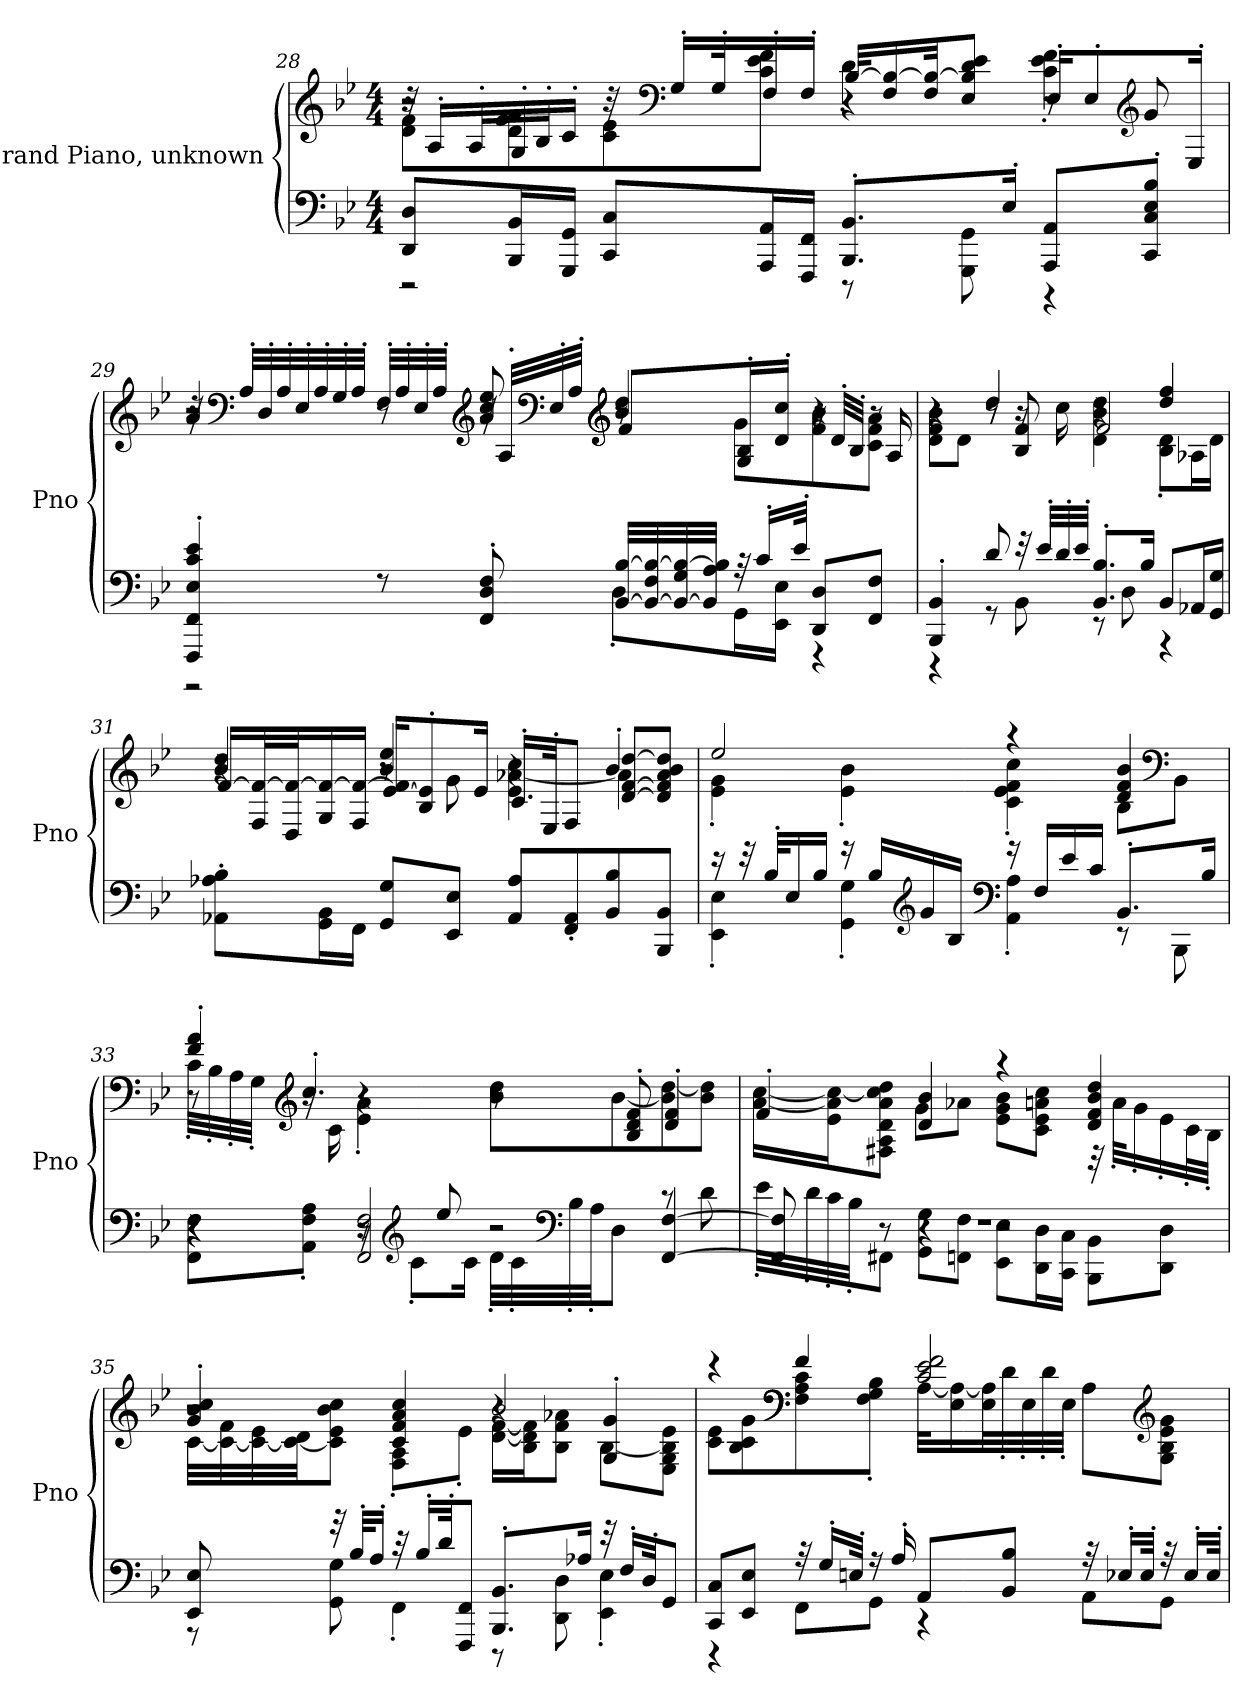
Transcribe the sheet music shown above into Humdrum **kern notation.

**kern	**kern
*part1	*part1
*staff2	*staff1
*I"Grand Piano, unknown	*
*I'Pno	*
!!LO:LB:g=z
*clefF4	*clefG2
*k[b-e-]	*k[b-e-]
*M4/4	*M4/4
=28	=28
*^	*^
*	*	*	*^
8DD/ 8D/L	2r	2r	8d\ 8f\L	32r
.	.	.	.	16A'/LL
.	.	.	.	32A'/L
16BBB-/ 16BB-/L	.	.	8d\ 8f\ 8g\	32G'/
.	.	.	.	32B-'/J
16GGG/ 16GG/JJ	.	.	.	16c'/JJ
8CC/ 8C/L	.	.	8c\ 8e-\	32r
*	*	*clefF4	*	*
.	.	.	.	16G'/LL
.	.	.	.	32G'/K
16AAA/ 16AA/L	.	.	8c\ 8e-\ 8f\J	16F'/
16FFF/ 16FF/JJ	.	.	.	16F'/JJ
8.BBB-/' 8.BB-/'L	8r	4r	4d'\	[32B-/KLL
.	.	.	.	16F/ 16B-/_
.	.	.	.	32F/ 32B-/_JK
.	8GGG\ 8GG\	.	.	8E-/ 8B-/] 8d/ 8e-/J
16E-'/Jk	.	.	.	.
8AAA/ 8AA/L	4r	8r	4c\' 4e-\' 4f\'	16E-'/KL
.	.	.	.	8E-'/
*	*	*clefG2	*	*
8CC/' 8C/' 8E-/' 8B-/'J	.	8g/	.	.
.	.	.	.	16E-'/Jk
!!LO:LB:g=z	!!	!!
=29	=29	=29	=29	=29
4FFF/' 4FF/' 4E-/' 4c/' 4e-/'	2r	4a/	2r	32r
*	*	*clefF4	*	*
.	.	.	.	32A'/LLL
.	.	.	.	32D'/
.	.	.	.	32A'/
.	.	.	.	32E-'/
.	.	.	.	32A'/
.	.	.	.	32G'/
.	.	.	.	32A'/JJJ
8r	.	8r	.	32F'/LLL
.	.	.	.	32A'/
.	.	.	.	32E-'/
.	.	.	.	32A'/JJJ
*	*	*clefG2	*	*
8FF/' 8D/' 8F/'	.	8a/ 8cc/ 8ee-/	.	32r
.	.	.	.	32A'/LLL
*	*	*clefF4	*	*
.	.	.	.	32E-'/
.	.	.	.	32A'/JJJ
*	*	*clefG2	*	*
[32BB-/ [32B-/LLL	8D'\L	4b-/ 4dd/	8r	8f/L
32BB-/_ 32F/ 32B-/_	.	.	.	.
32BB-/_ 32G/ 32B-/_	.	.	.	.
32BB-/] 32A/ 32B-/]JJJ	.	.	.	.
32r	16GG\L	.	8g\L	16G/' 16B-/'L
16c'/LL	.	.	.	.
.	16EE-\ 16E-\JJ	.	.	16d/' 16cc/'JJ
32e-'/JJk	.	.	.	.
8DD/ 8D/L	4r	4r	8f\ 8b-\	16r
.	.	.	.	32d'/LLL
.	.	.	.	32B-'/JJJ
8FF/ 8F/J	.	.	8c\ 8f\ 8a\J	16r
.	.	.	.	16A/
!!LO:LB:g=z	!!	!!
=30	=30	=30	=30	=30
4BBB-/' 4BB-/'	4r	4r	8d\ 8f\ 8b-\L	4r
.	.	.	8d\J	.
8d/	8r	4dd/	8r	8r
32r	8BB-\	.	16r	8B-/ 8f/
32e-'/LLL	.	.	.	.
32d'/	.	.	16cc\	.
32e-'/JJJ	.	.	.	.
8.BB-/' 8.B-/'L	8r	4r	4d\ 4b-\ 4dd\	2f/
.	8D\	.	.	.
16B-/Jk	.	.	.	.
8BB-/L	4r	4dd/ 4ff/	8B-\' 8d\'L	.
16AA-X/L	.	.	16A-X\L	.
16GG/ 16G/JJ	.	.	16d\JJ	.
*v	*v	*	*	*
=31	=31	=31	=31
8AA-X\' 8A-X\' 8B-\'L	4b-/ 4dd/	4r	[16f/LL
.	.	.	32F/ 32f/_L
.	.	.	32D/ 32f/_J
16GG\ 16BB-\L	.	.	16G/ 16f/_
16FF\JJ	.	.	16F/ 16f/_JJ
8GG/ 8G/L	4b-/ 4ee-/	8r	[16e-/ 16f/]KL
.	.	.	8B-/' 8e-/]'
8EE-/ 8E-/J	.	8g\	.
.	.	.	16e-/Jk
8AA-/ 8A-/L	4r	4e-\ [4a-X\ 4cc\	16.c'/LL
.	.	.	32E-'/JK
8FF/' 8AA-/'	.	.	8F/J
8BB-/ 8B-/	4b-'/	4a-\]	[8d/ [8f/ [8dd/L
8BBB-/ 8BB-/J	.	.	8d/] 8f/] 8a-/ 8b-/ 8dd/]J
*	*	*v	*v
!!LO:PB:g=z
=32	=32	=32
*^	*	*
16r	4EE-\' 4E-\'	2ee-/	4e-\' 4g\'
32r	.	.	.
32B-'/KLL	.	.	.
16E-/	.	.	.
16B-/JJ	.	.	.
16r	4GG\' 4G\'	.	4e-\' 4b-\'
16B-/LL	.	.	.
*clefG2	*	*	*
16g/	.	.	.
16B-/JJ	.	.	.
*clefF4	*	*	*
16r	4AA\' 4A\'	4r	4c\' 4e-\' 4f\' 4cc\'
16F/LL	.	.	.
16e-/	.	.	.
16c/JJ	.	.	.
8.BB-'/L	8r	4d/ 4f/ 4b-/	8B-\L
*	*	*clefF4	*
.	8BBB-\	.	8BB-\J
16B-/Jk	.	.	.
!!LO:LB:g=z
=33	=33	=33	=33
*	*^	*	*^
4r	8FF\ 8F\L	4r	8r	32c'\LLL	4f/' 4a/'
.	.	.	.	32B-'\	.
.	.	.	.	32A'\	.
.	.	.	.	32G'\JJJ	.
*	*	*	*clefG2	*	*
.	8AA\' 8F\' 8A\'J	.	4.cc'/	16r	.
.	.	.	.	16c\	.
8r	16r	2FF/ 2F/	.	4e-\' 4a\'	4r
*clefG2	*	*	*	*	*
.	8c'\L	.	.	.	.
8ee-/	.	.	.	.	.
.	16c\Jk	.	.	.	.
2r	32d'\LLL	.	2r	8b-\ 8dd\L	8r
.	32c'\	.	.	.	.
*clefF4	*	*	*	*	*
.	32B-'\	.	.	.	.
.	32A'\JJ	.	.	.	.
.	8D\J	.	.	[8b-\	8B-/' 8d/' 8f/'
.	8r	[4FF/ [4F/	.	8b-\] [8dd\	4d/' 4f/'
.	8d\	.	.	8b-\ 8dd\]J	.
*	*	*	*	*v	*v
!!LO:LB:g=z
=34	=34	=34	=34	=34
1r	32e-'\LLL	8FF/] 8F/]	4f'/	[16a\ [16cc\LL
.	32d'\	.	.	.
.	32c'\	.	.	16e-\ 16a\] 16cc\_J
.	32B-'\JJ	.	.	.
.	8FF#X\J	8r	.	8F#X\ 8A\ 8d\ 8a\ 8cc\] 8dd\J
.	8GG\ 8G\L	4r	4d/ 4b-/	8g\L
.	8FFn\ 8F\J	.	.	8a-X\J
.	8EE-\ 8E-\L	2r	4r	8e-\ 8g\ 8b-\L
.	16DD\ 16D\L	.	.	8c\ 8e-\ 8an\ 8cc\J
.	16CC\ 16C\JJ	.	.	.
.	8BBB-\ 8BB-\L	.	4d/ 4f/ 4b-/ 4dd/	32r
.	.	.	.	32a'\KLL
.	.	.	.	16g'\
.	8DD\ 8D\J	.	.	16e-'\
.	.	.	.	32c'\L
.	.	.	.	32B-'\JJJ
*	*v	*v	*	*
!!LO:LB:g=z
=35	=35	=35	=35
*	*	*	*^
8EE-/ 8E-/	8r	4g/' 4b-/' 4cc/'	[32c\LLL	2r
.	.	.	32c\_ 32f\	.
.	.	.	32c\_ 32e-\	.
.	.	.	32c\_ 32d\JJ	.
32r	8GG\ 8G\	.	8c\] 8e-\ 8b-\ 8cc\J	.
32B-'/KLL	.	.	.	.
16A'/JJ	.	.	.	.
32r	4FF'\	4c/ 4f/ 4a/ 4cc/	8F\' 8A\'L	.
16B-'/LL	.	.	.	.
32d'/JK	.	.	.	.
8FFF/ 8FF/J	.	.	8e-'\J	.
8.BBB-/' 8.BB-/'L	8r	2b-/	[16d\ [16f\LL	4r
.	.	.	16B-\ 16d\] 16f\]J	.
.	8DD\ 8D\	.	8B-\ 8f\ 8a-X\J	.
16A-X/Jk	.	.	.	.
32r	4EE-\' 4E-\'	.	[8B-\L	4G/' 4g/'
16F'/LL	.	.	.	.
32D'/JK	.	.	.	.
8GG/J	.	.	8E-\ 8G\ 8B-\] 8e-\J	.
*	*	*	*v	*v
!!LO:LB:g=z
=36	=36	=36	=36
8CC/ 8C/L	4r	4r	8c\ 8e-\L
8EE-/ 8E-/J	.	.	8B-\ 8c\ 8g\
*	*	*clefF4	*
32r	8FF\L	4f/	8F\ 8A\ 8c\
16G'/LL	.	.	.
32En'/JJk	.	.	.
16r	8GG\J	.	8F\' 8G\' 8B-\'J
16A'/	.	.	.
8AA/L	4r	2c/ 2e-/ 2f/	[32A\KLL
.	.	.	16E-\ 16A\_
.	.	.	32E-\ 32A\]L
8BB-/ 8B-/J	.	.	32d'\
.	.	.	32E-'\
.	.	.	32d'\
.	.	.	32E-'\JJJ
32r	8AA\L	.	8A\L
16E-X'/LL	.	.	.
32E-'/JJk	.	.	.
*	*	*clefG2	*
32r	8GG\J	.	8G\ 8B-\ 8e-\ 8g\J
16E-'/LL	.	.	.
32E-'/JJk	.	.	.
*v	*v	*	*
*	*v	*v
=	=
*-	*-
